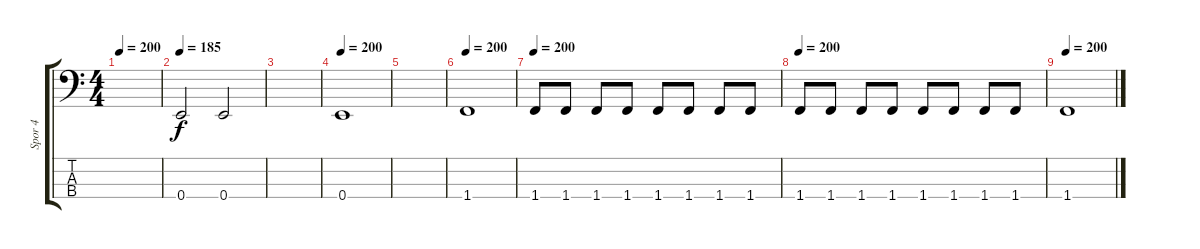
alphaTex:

\track ("Spor 4" "Spor 4") {instrument electricbasspick}
\staff {score tabs}
\tuning (G2 D2 A1 E1) {hide}
\ts (4 4)
\tempo 200
\clef f4
\ks c
|
\tempo 185
0.4.2 0.4.2 |
|
\tempo 200
0.4.1 |
|
\tempo 200
1.4.1 |
\tempo 200
1.4.8 1.4.8 1.4.8 1.4.8 1.4.8 1.4.8 1.4.8 1.4.8 |
\tempo 200
1.4.8 1.4.8 1.4.8 1.4.8 1.4.8 1.4.8 1.4.8 1.4.8 |
\tempo 200
1.4.1
